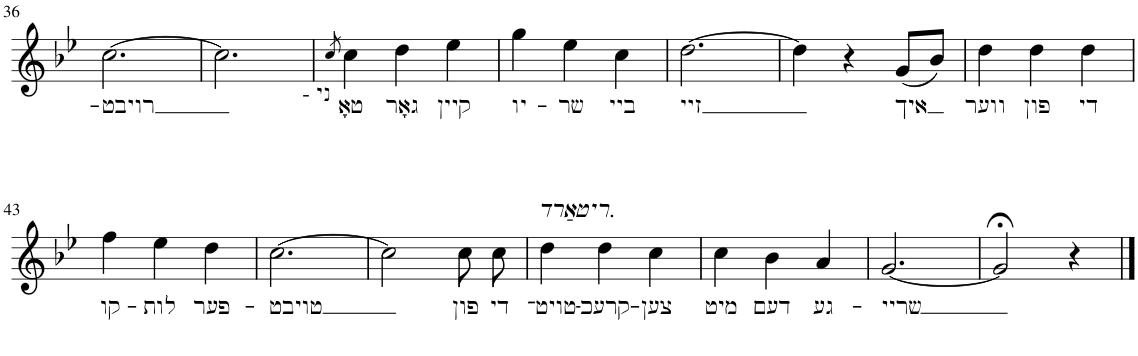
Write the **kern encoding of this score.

**kern	**text
*part1	*part1
*staff1	*staff1
*I"Piano	*
*I'Pno.	*
!!LO:PB:g=z
*clefG2	*
*k[b-e-]	*
*M3/4	*
=36	=36
!	!LO:LY:b
[2.cc\	-רויבט
=37	=37
2.cc\]	.
=38	=38
8qcc/	.
!LO:TX:b:t=ני -	!
!	!LO:LY:b
4cc\	טאָ
!	!LO:LY:b
4dd\	גאָר
!	!LO:LY:b
4ee-\	קיין
=39	=39
!	!LO:LY:b
4gg\	יו-
!	!LO:LY:b
4ee-\	-שר
!	!LO:LY:b
4cc\	ביי
=40	=40
!	!LO:LY:b
[2.dd\	זיי
=41	=41
4dd\]	.
4r	.
!	!LO:LY:b
(8g/L	איך
8b-/J)	.
=42	=42
!	!LO:LY:b
4dd\	ווער
!	!LO:LY:b
4dd\	פון
!	!LO:LY:b
4dd\	די
!!LO:LB:g=z
=43	=43
!	!LO:LY:b
4ff\	קו-
!	!LO:LY:b
4ee-\	-לות
!	!LO:LY:b
4dd\	פער-
=44	=44
!	!LO:LY:b
[2.cc\	-טויבט
=45	=45
2cc\]	.
!	!LO:LY:b
8cc\	פון
!	!LO:LY:b
8cc\	די
=46	=46
!LO:TX:a:i:t=.ריטאַרד	!
!	!LO:LY:b
4dd\	טויט־-
!	!LO:LY:b
4dd\	-קרעכ-
!	!LO:LY:b
4cc\	-צען
=47	=47
!	!LO:LY:b
4cc\	מיט
!	!LO:LY:b
4b-\	דעם
!	!LO:LY:b
4a/	גע-
=48	=48
!	!LO:LY:b
[2.g/	-שריי
=49	=49
2g;</]	.
4r	.
==	==
*-	*-
